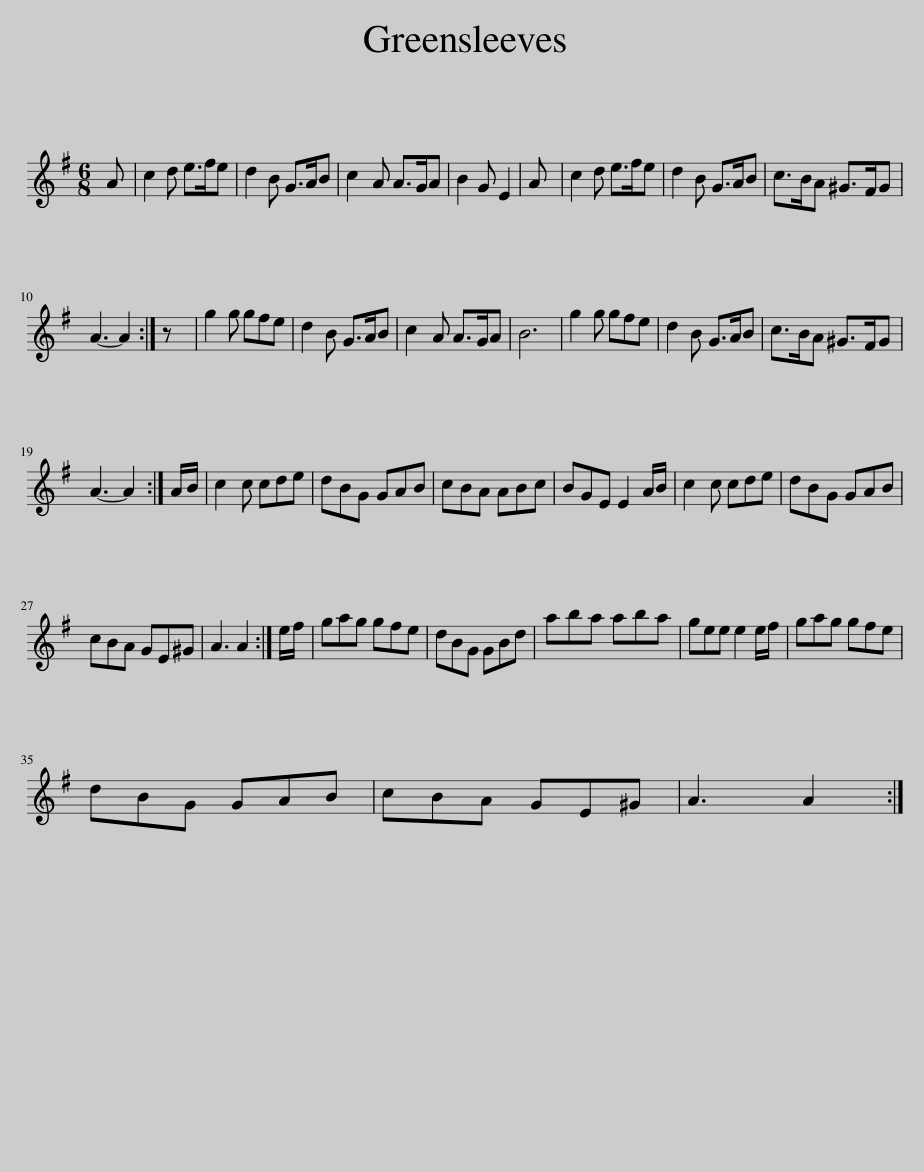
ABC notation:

X:1
L:1/8
M:6/8
I:linebreak $
K:G
V:1 treble
V:1
 A | c2 d e>fe | d2 B G>AB | c2 A A>GA | B2 G E2 | %5
 A | c2 d e>fe | d2 B G>AB | c>BA ^G>FG |$ A3- A2 :| %10
 z | g2 g gfe | d2 B G>AB | c2 A A>GA | B6 | %15
 g2 g gfe | d2 B G>AB | c>BA ^G>FG |$ A3- A2 :| A/B/ | %20
 c2 c cde | dBG GAB | cBA ABc | BGE E2 A/B/ | c2 c cde | %25
 dBG GAB |$ cBA GE^G | A3 A2 :| e/f/ | gag gfe | %30
 dBG GBd | aba aba | gee e2 e/f/ | gag gfe |$ dBG GAB | %35
 cBA GE^G | A3 A2 :| %37
